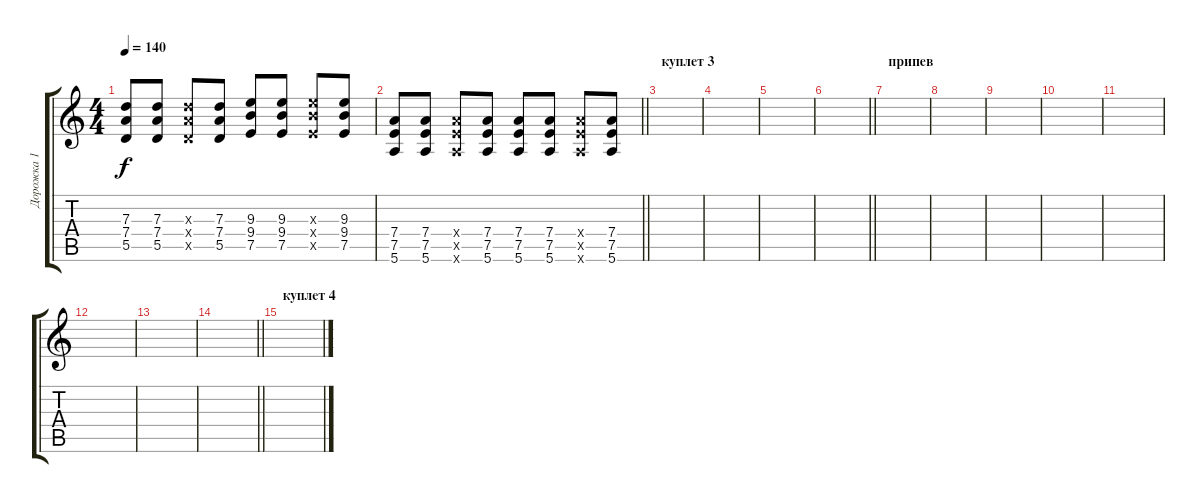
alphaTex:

\track ("Дорожка 1" "Дорожка 1") {instrument acousticguitarsteel}
\staff {score tabs}
\tuning (E4 B3 G3 D3 A2 E2) {hide}
\ts (4 4)
\tempo 140
\clef g2
\ks c
(7.3 7.4 5.5).8{dy f} (7.3 7.4 5.5).8 (7.3{x} 7.4{x} 5.5{x}).8 (7.3 7.4 5.5).8 (9.3 9.4 7.5).8 (9.3 9.4 7.5).8 (9.3{x} 9.4{x} 7.5{x}).8 (9.3 9.4 7.5).8 |
\barLineRight lightlight
(7.4 7.5 5.6).8 (7.4 7.5 5.6).8 (7.4{x} 7.5{x} 5.6{x}).8 (7.4 7.5 5.6).8 (7.4 7.5 5.6).8 (7.4 7.5 5.6).8 (7.4{x} 7.5{x} 5.6{x}).8 (7.4 7.5 5.6).8 |
\section ("" "куплет 3")
|
|
|
\barLineRight lightlight
|
\section ("" "припев")
|
|
|
|
|
|
|
\barLineRight lightlight
|
\section ("" "куплет 4")
